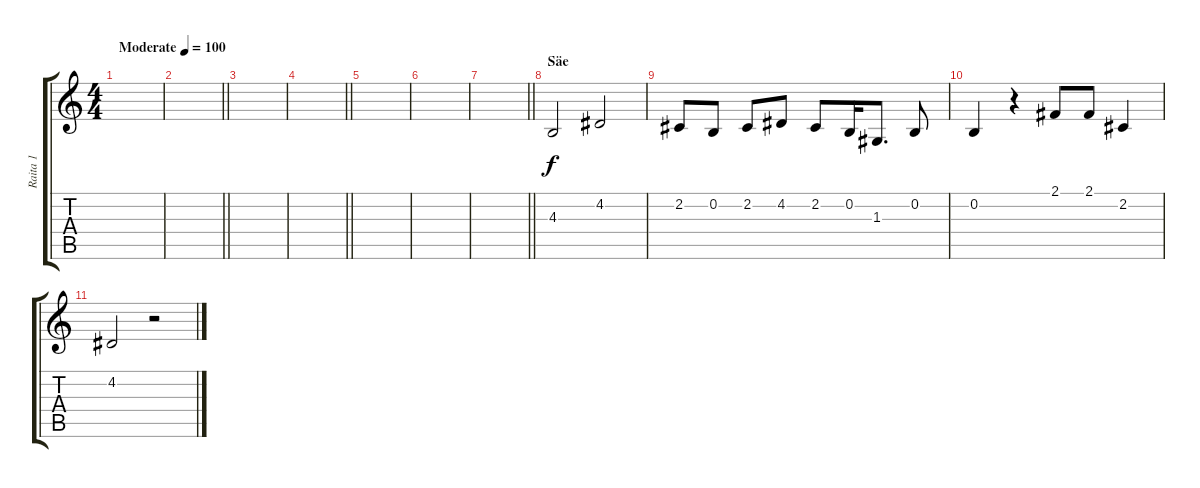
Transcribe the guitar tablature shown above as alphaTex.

\track ("Raita 1" "Raita 1") {instrument trumpet}
\staff {score tabs}
\tuning (E4 B3 G3 D3 A2 E2) {hide}
\ts (4 4)
\tempo (100 "Moderate")
\clef g2
\ks c
|
\barLineRight lightlight
|
|
\barLineRight lightlight
|
|
|
\barLineRight lightlight
|
\section ("" "Säe")
4.3.2 4.2.2 |
2.2.8 0.2.8 2.2.8 4.2.8 2.2.8 0.2.16 1.3.8{d} 0.2.8 |
0.2.4 r.4 2.1.8 2.1.8 2.2.4 |
4.2.2 r.2
